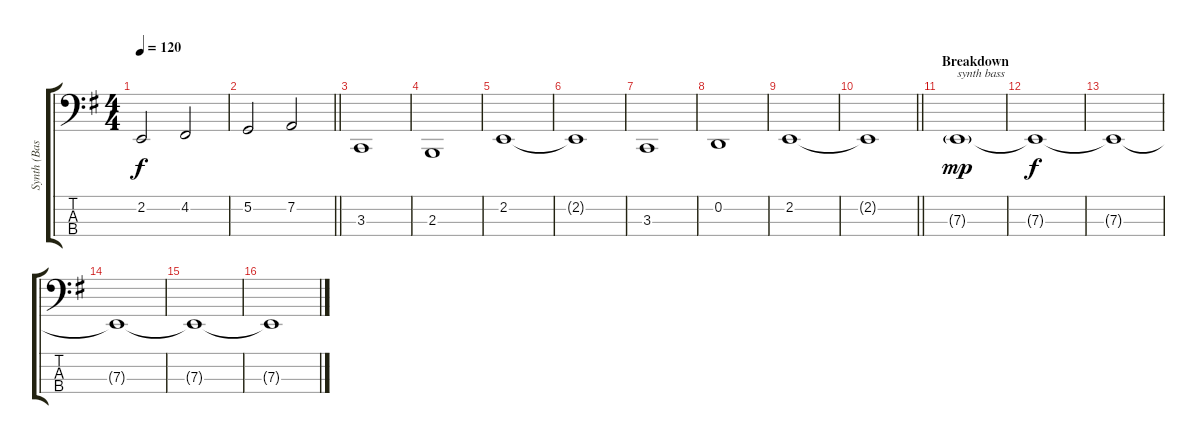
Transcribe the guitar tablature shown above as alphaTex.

\track ("Synth (Bass)" "Synth (Bas") {instrument acousticgrandpiano}
\staff {score tabs}
\tuning (G2 D2 A1 E1) {hide}
\ts (4 4)
\tempo 120
\clef f4
\ks eminor
2.2.2{dy f} 4.2.2 |
\barLineRight lightlight
5.2.2 7.2.2 |
3.3.1 |
2.3.1 |
2.2.1 |
2.2{t}.1 |
3.3.1 |
0.2.1 |
2.2.1 |
\barLineRight lightlight
2.2{t}.1 |
\section ("" "Breakdown")
7.3{g}.1{txt "synth bass" dy mp instrument lead8bassandlead} |
7.3{t}.1{dy f} |
7.3{t}.1 |
7.3{t}.1 |
7.3{t}.1 |
7.3{t}.1
